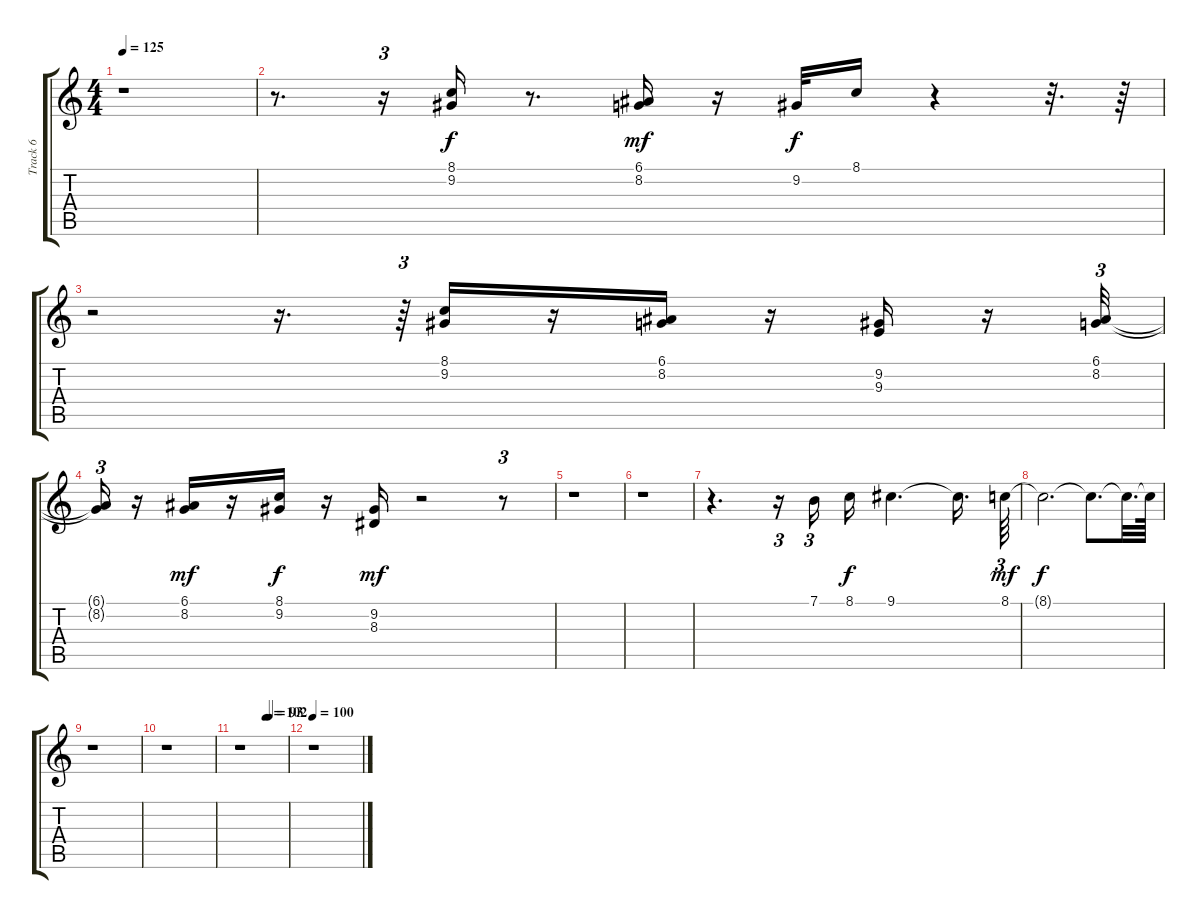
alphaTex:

\track ("Track 6" "Track 6") {instrument frenchhorn}
\staff {score tabs}
\tuning (E4 B3 G3 D3 A2 E2) {hide}
\ts (4 4)
\tempo 125
\clef g2
\ks c
r.1{dy f} |
r.8{d} r.16{tu (3 2)} (8.1 9.2).16 r.8{d} (6.1 8.2).16{dy mf} r.16 9.2.32{dy f} 8.1.16 r.4 r.32{d} r.64 |
r.2 r.16{d} r.64{tu (3 2)} (8.1 9.2).16 r.16 (6.1 8.2).16 r.16 (9.2 9.3).16 r.16 (6.1 8.2).32{tu (3 2)} |
(6.1{t} 8.2{t}).16{tu (3 2)} r.16 (6.1 8.2).16{dy mf} r.16 (8.1 9.2).16{dy f} r.16 (9.2 8.3).16{dy mf} r.2 r.8{tu (3 2)} |
r.1 |
r.1 |
r.4{d} r.16{tu (3 2)} 7.1.16{tu (3 2)} 8.1.16{dy f} 9.1.4{d} 9.1{t}.16{d} 8.1.64{tu (3 2) dy mf} |
8.1{t}.2{d dy f} 8.1{t}.8{d} 8.1{t}.32{d} 8.1{t}.64 |
r.1 |
r.1 |
\tempo (102 0.5625)
\tempo (93 0.625)
r.1 |
\tempo 100
r.1
